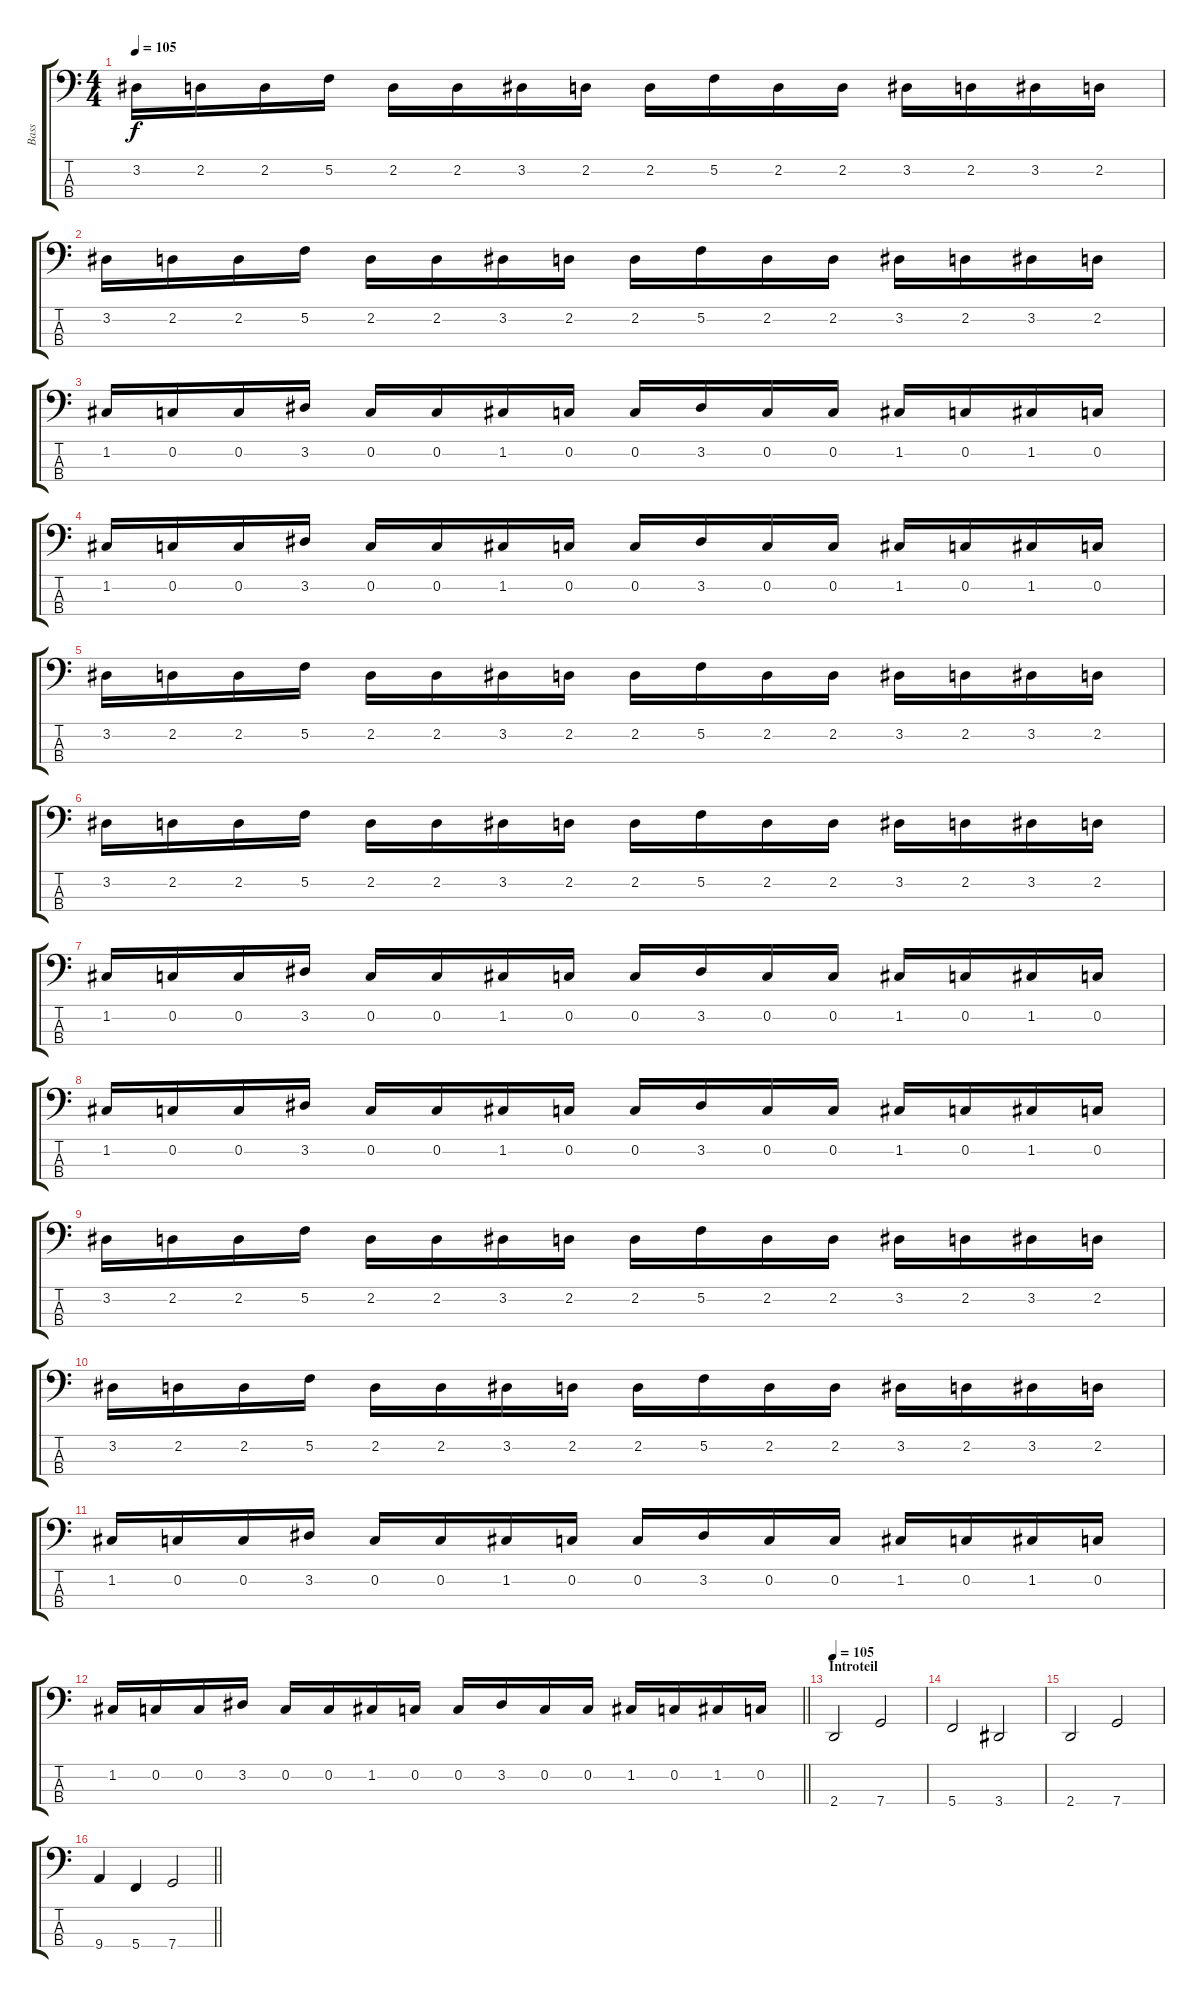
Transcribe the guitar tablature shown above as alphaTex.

\track ("Bass" "Bass") {instrument electricbassfinger}
\staff {score tabs}
\tuning (F2 C2 G1 C1) {hide}
\ts (4 4)
\tempo 105
\clef f4
\ks c
3.2.16{dy f} 2.2.16 2.2.16 5.2.16 2.2.16 2.2.16 3.2.16 2.2.16 2.2.16 5.2.16 2.2.16 2.2.16 3.2.16 2.2.16 3.2.16 2.2.16 |
3.2.16 2.2.16 2.2.16 5.2.16 2.2.16 2.2.16 3.2.16 2.2.16 2.2.16 5.2.16 2.2.16 2.2.16 3.2.16 2.2.16 3.2.16 2.2.16 |
1.2.16 0.2.16 0.2.16 3.2.16 0.2.16 0.2.16 1.2.16 0.2.16 0.2.16 3.2.16 0.2.16 0.2.16 1.2.16 0.2.16 1.2.16 0.2.16 |
1.2.16 0.2.16 0.2.16 3.2.16 0.2.16 0.2.16 1.2.16 0.2.16 0.2.16 3.2.16 0.2.16 0.2.16 1.2.16 0.2.16 1.2.16 0.2.16 |
3.2.16 2.2.16 2.2.16 5.2.16 2.2.16 2.2.16 3.2.16 2.2.16 2.2.16 5.2.16 2.2.16 2.2.16 3.2.16 2.2.16 3.2.16 2.2.16 |
3.2.16 2.2.16 2.2.16 5.2.16 2.2.16 2.2.16 3.2.16 2.2.16 2.2.16 5.2.16 2.2.16 2.2.16 3.2.16 2.2.16 3.2.16 2.2.16 |
1.2.16 0.2.16 0.2.16 3.2.16 0.2.16 0.2.16 1.2.16 0.2.16 0.2.16 3.2.16 0.2.16 0.2.16 1.2.16 0.2.16 1.2.16 0.2.16 |
1.2.16 0.2.16 0.2.16 3.2.16 0.2.16 0.2.16 1.2.16 0.2.16 0.2.16 3.2.16 0.2.16 0.2.16 1.2.16 0.2.16 1.2.16 0.2.16 |
3.2.16 2.2.16 2.2.16 5.2.16 2.2.16 2.2.16 3.2.16 2.2.16 2.2.16 5.2.16 2.2.16 2.2.16 3.2.16 2.2.16 3.2.16 2.2.16 |
3.2.16 2.2.16 2.2.16 5.2.16 2.2.16 2.2.16 3.2.16 2.2.16 2.2.16 5.2.16 2.2.16 2.2.16 3.2.16 2.2.16 3.2.16 2.2.16 |
1.2.16 0.2.16 0.2.16 3.2.16 0.2.16 0.2.16 1.2.16 0.2.16 0.2.16 3.2.16 0.2.16 0.2.16 1.2.16 0.2.16 1.2.16 0.2.16 |
\barLineRight lightlight
1.2.16 0.2.16 0.2.16 3.2.16 0.2.16 0.2.16 1.2.16 0.2.16 0.2.16 3.2.16 0.2.16 0.2.16 1.2.16 0.2.16 1.2.16 0.2.16 |
\section ("" "Introteil")
\tempo 105
2.4.2 7.4.2 |
5.4.2 3.4.2 |
2.4.2 7.4.2 |
\barLineRight lightlight
9.4.4 5.4.4 7.4.2
